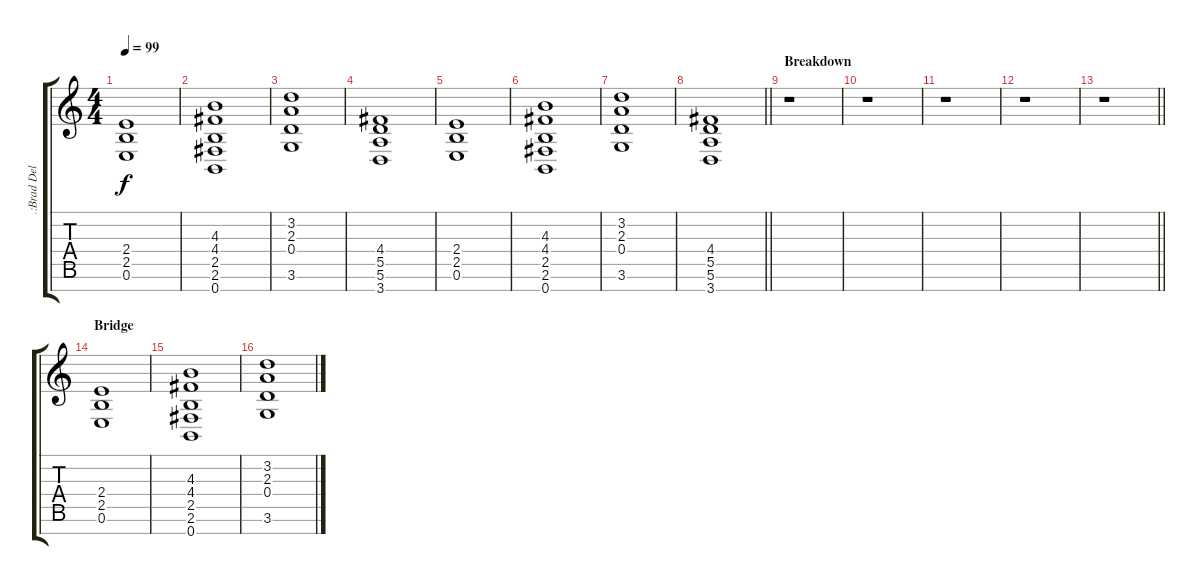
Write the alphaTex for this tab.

\track (".:Brad Delson - Dist. Guitar:." ".:Brad Del") {instrument distortionguitar}
\staff {score tabs}
\tuning (E4 B3 G3 D3 A2 E2 B1) {hide}
\ts (4 4)
\tempo 99
\clef g2
\ks c
(2.4 2.5 0.6).1{dy f} |
(4.3 4.4 2.5 2.6 0.7).1 |
(3.2 2.3 0.4 3.6).1 |
(4.4 5.5 5.6 3.7).1 |
(2.4 2.5 0.6).1 |
(4.3 4.4 2.5 2.6 0.7).1 |
(3.2 2.3 0.4 3.6).1 |
\barLineRight lightlight
(4.4 5.5 5.6 3.7).1 |
\section ("" "Breakdown")
r.1 |
r.1 |
r.1 |
r.1 |
\barLineRight lightlight
r.1 |
\section ("" "Bridge")
(2.4 2.5 0.6).1 |
(4.3 4.4 2.5 2.6 0.7).1 |
(3.2 2.3 0.4 3.6).1
